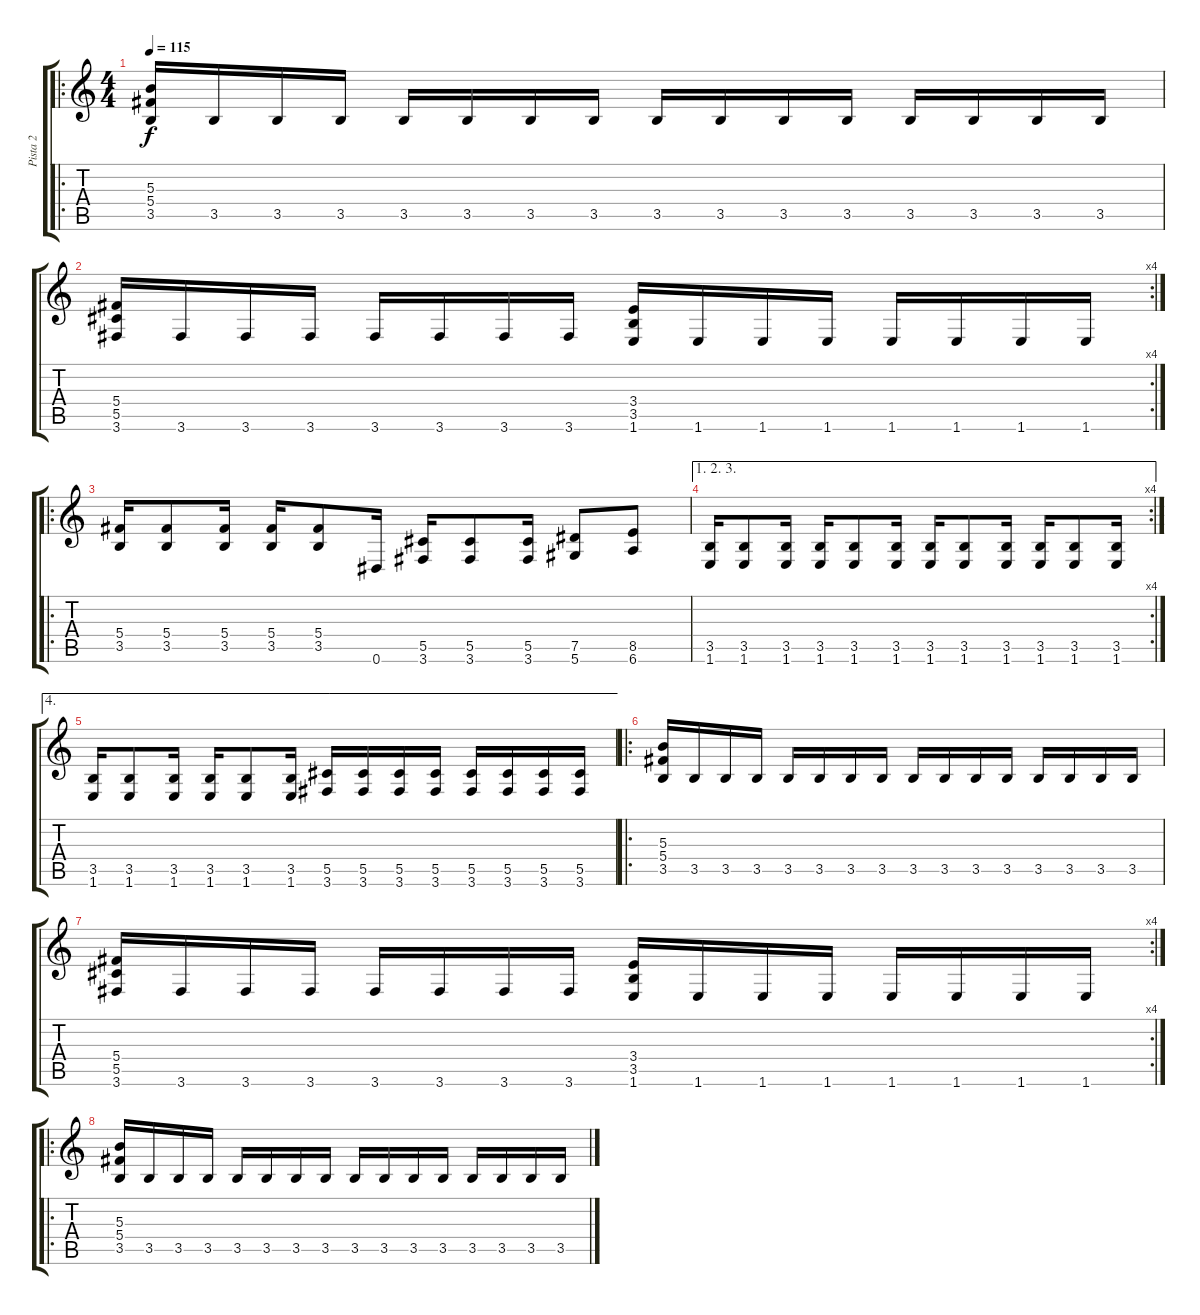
\track ("Pista 2" "Pista 2") {instrument distortionguitar}
\staff {score tabs}
\tuning (Eb4 Bb3 Gb3 Db3 Ab2 Eb2) {hide}
\ro
\ts (4 4)
\tempo 115
\clef g2
\ks c
(5.3 5.4 3.5).16{dy f} 3.5.16 3.5.16 3.5.16 3.5.16 3.5.16 3.5.16 3.5.16 3.5.16 3.5.16 3.5.16 3.5.16 3.5.16 3.5.16 3.5.16 3.5.16 |
\rc 4
(5.4 5.5 3.6).16 3.6.16 3.6.16 3.6.16 3.6.16 3.6.16 3.6.16 3.6.16 (3.4 3.5 1.6).16 1.6.16 1.6.16 1.6.16 1.6.16 1.6.16 1.6.16 1.6.16 |
\ro
(5.4 3.5).16 (5.4 3.5).8 (5.4 3.5).16 (5.4 3.5).16 (5.4 3.5).8 0.6.16 (5.5 3.6).16 (5.5 3.6).8 (5.5 3.6).16 (7.5 5.6).8 (8.5 6.6).8 |
\ae (1 2 3)
\rc 4
(3.5 1.6).16 (3.5 1.6).8 (3.5 1.6).16 (3.5 1.6).16 (3.5 1.6).8 (3.5 1.6).16 (3.5 1.6).16 (3.5 1.6).8 (3.5 1.6).16 (3.5 1.6).16 (3.5 1.6).8 (3.5 1.6).16 |
\ae 4
(3.5 1.6).16 (3.5 1.6).8 (3.5 1.6).16 (3.5 1.6).16 (3.5 1.6).8 (3.5 1.6).16 (5.5 3.6).16 (5.5 3.6).16 (5.5 3.6).16 (5.5 3.6).16 (5.5 3.6).16 (5.5 3.6).16 (5.5 3.6).16 (5.5 3.6).16 |
\ro
(5.3 5.4 3.5).16 3.5.16 3.5.16 3.5.16 3.5.16 3.5.16 3.5.16 3.5.16 3.5.16 3.5.16 3.5.16 3.5.16 3.5.16 3.5.16 3.5.16 3.5.16 |
\rc 4
(5.4 5.5 3.6).16 3.6.16 3.6.16 3.6.16 3.6.16 3.6.16 3.6.16 3.6.16 (3.4 3.5 1.6).16 1.6.16 1.6.16 1.6.16 1.6.16 1.6.16 1.6.16 1.6.16 |
\ro
(5.3 5.4 3.5).16 3.5.16 3.5.16 3.5.16 3.5.16 3.5.16 3.5.16 3.5.16 3.5.16 3.5.16 3.5.16 3.5.16 3.5.16 3.5.16 3.5.16 3.5.16
